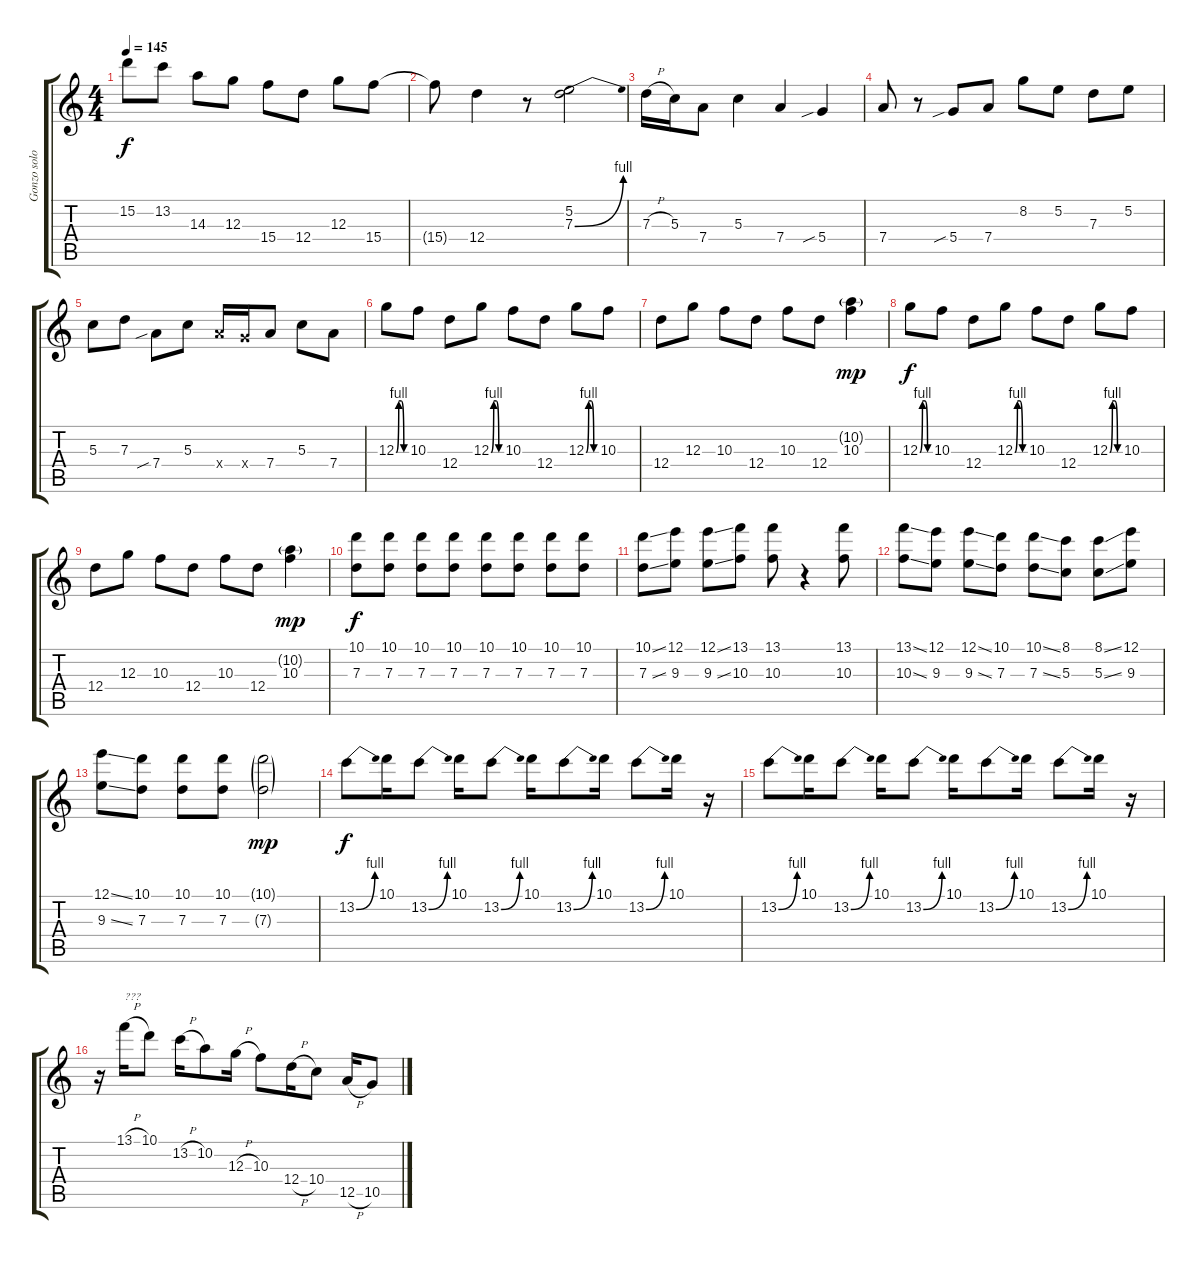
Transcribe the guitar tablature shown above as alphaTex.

\track ("Gonzo sologuitar" "Gonzo solo") {instrument overdrivenguitar}
\staff {score tabs}
\tuning (E4 B3 G3 D3 A2 E2) {hide}
\ts (4 4)
\tempo 145
\clef g2
\ks c
15.2.8{dy f} 13.2.8 14.3.8 12.3.8 15.4.8 12.4.8 12.3.8 15.4.8 |
15.4{t}.8 12.4.4 r.8 (5.2 7.3{be (bend 0 0 60 4)}).2 |
7.3{h}.16 5.3.16 7.4.8 5.3.4 7.4.4 5.4{sib}.4 |
7.4.8 r.8 5.4{sib}.8 7.4.8 8.2.8 5.2.8 7.3.8 5.2.8 |
5.3.8 7.3.8 7.4{sib}.8 5.3.8 7.4{x}.16 5.4{x}.16 7.4.8 5.3.8 7.4.8 |
12.3{be (custom 0 0 15 4 30 4 45 0 60 0)}.8 10.3.8 12.4.8 12.3{be (custom 0 0 15 4 30 4 45 0 60 0)}.8 10.3.8 12.4.8 12.3{be (custom 0 0 15 4 30 4 45 0 60 0)}.8 10.3.8 |
12.4.8 12.3.8 10.3.8 12.4.8 10.3.8 12.4.8 (10.2{g} 10.3).4{dy mp} |
12.3{be (custom 0 0 15 4 30 4 45 0 60 0)}.8{dy f} 10.3.8 12.4.8 12.3{be (custom 0 0 15 4 30 4 45 0 60 0)}.8 10.3.8 12.4.8 12.3{be (custom 0 0 15 4 30 4 45 0 60 0)}.8 10.3.8 |
12.4.8 12.3.8 10.3.8 12.4.8 10.3.8 12.4.8 (10.2{g} 10.3).4{dy mp} |
(10.1 7.3).8{dy f} (10.1 7.3).8 (10.1 7.3).8 (10.1 7.3).8 (10.1 7.3).8 (10.1 7.3).8 (10.1 7.3).8 (10.1 7.3).8 |
(10.1{ss} 7.3{ss}).8 (12.1 9.3).8 (12.1{ss} 9.3{ss}).8 (13.1 10.3).8 (13.1 10.3).8 r.4 (13.1 10.3).8 |
(13.1{ss} 10.3{ss}).8 (12.1 9.3).8 (12.1{ss} 9.3{ss}).8 (10.1 7.3).8 (10.1{ss} 7.3{ss}).8 (8.1 5.3).8 (8.1{ss} 5.3{ss}).8 (12.1 9.3).8 |
(12.1{ss} 9.3{ss}).8 (10.1 7.3).8 (10.1 7.3).8 (10.1 7.3).8 (10.1{g} 7.3{g}).2{dy mp} |
13.2{be (bend 0 0 60 4)}.8{dy f} 10.1.16 13.2{be (bend 0 0 60 4)}.8 10.1.16 13.2{be (bend 0 0 60 4)}.8 10.1.16 13.2{be (bend 0 0 60 4)}.8 10.1.16 13.2{be (bend 0 0 60 4)}.8 10.1.16 r.16 |
13.2{be (bend 0 0 60 4)}.8 10.1.16 13.2{be (bend 0 0 60 4)}.8 10.1.16 13.2{be (bend 0 0 60 4)}.8 10.1.16 13.2{be (bend 0 0 60 4)}.8 10.1.16 13.2{be (bend 0 0 60 4)}.8 10.1.16 r.16 |
r.16 13.1{h}.16{txt "???"} 10.1.8 13.2{h}.16 10.2.8 12.3{h}.16 10.3.8 12.4{h}.16 10.4.8 12.5{h}.16 10.5.8
